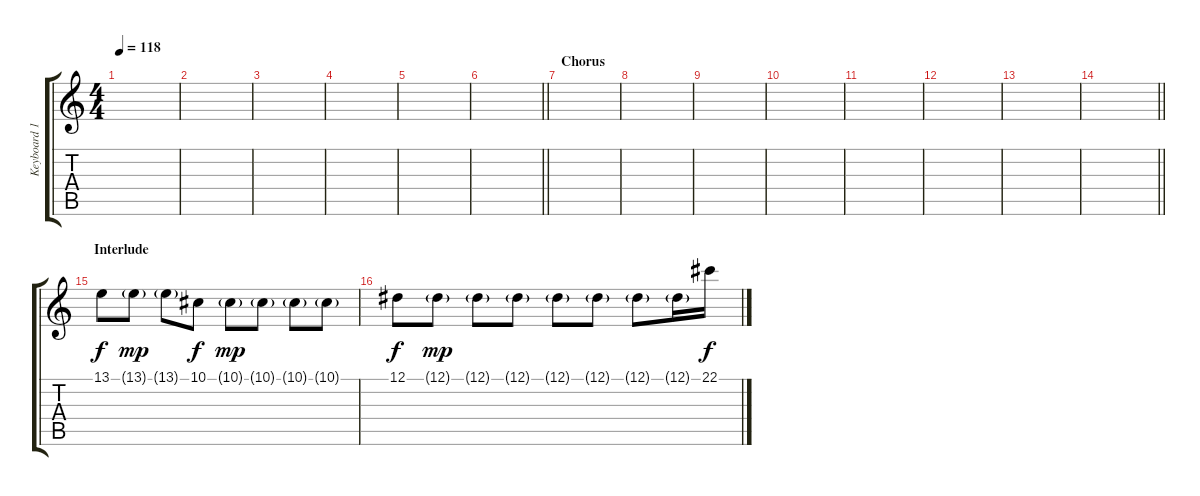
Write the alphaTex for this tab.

\track ("Keyboard 1" "Keyboard 1") {instrument acousticgrandpiano}
\staff {score tabs}
\tuning (Eb4 Bb3 Gb3 Db3 Ab2 Db2) {hide}
\ts (4 4)
\tempo 118
\clef g2
\ks c
|
|
|
|
|
\barLineRight lightlight
|
\section ("" "Chorus")
|
|
|
|
|
|
|
\barLineRight lightlight
|
\section ("" "Interlude")
13.1.8{dy f} 13.1{g}.8{dy mp} 13.1{g}.8 10.1.8{dy f} 10.1{g}.8{dy mp} 10.1{g}.8 10.1{g}.8 10.1{g}.8 |
12.1.8{dy f} 12.1{g}.8{dy mp} 12.1{g}.8 12.1{g}.8 12.1{g}.8 12.1{g}.8 12.1{g}.8 12.1{g}.16 22.1.16{dy f}
